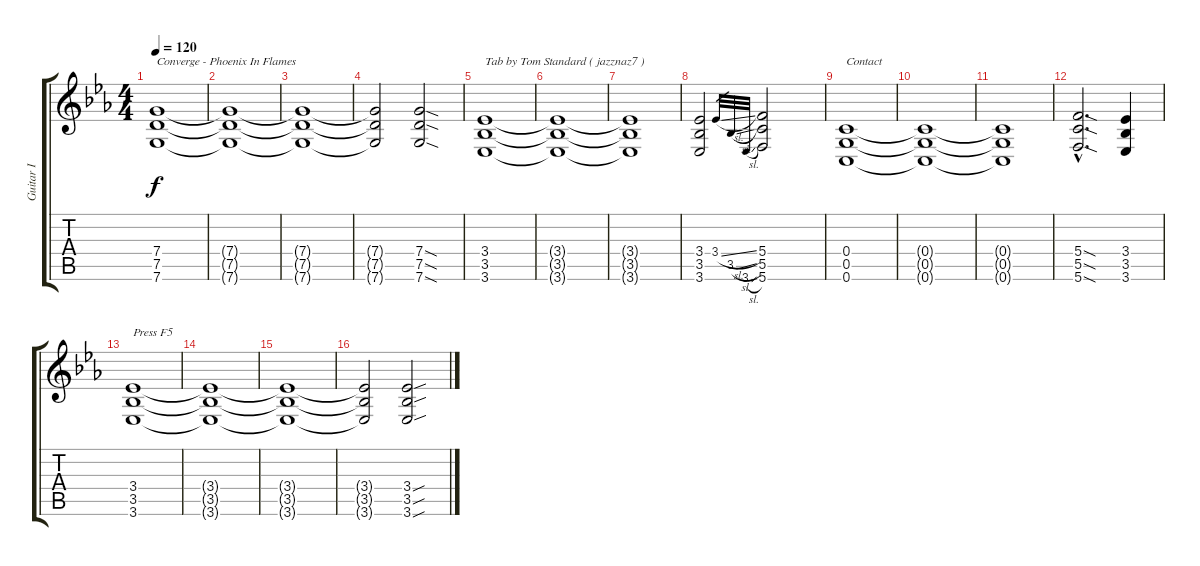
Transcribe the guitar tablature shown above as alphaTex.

\track ("Guitar I" "Guitar I") {instrument distortionguitar}
\staff {score tabs}
\tuning (D4 A3 F3 C3 G2 C2) {hide}
\ts (4 4)
\tempo 120
\clef g2
\ks eb
(7.4 7.5 7.6).1{txt "Converge - Phoenix In Flames" dy f instrument distortionguitar} |
(7.4{t} 7.5{t} 7.6{t}).1 |
(7.4{t} 7.5{t} 7.6{t}).1 |
(7.4{t} 7.5{t} 7.6{t}).2 (7.4{sod} 7.5{sod} 7.6{sod}).2 |
(3.4 3.5 3.6).1{txt "Tab by Tom Standard ( jazznaz7 )"} |
(3.4{t} 3.5{t} 3.6{t}).1 |
(3.4{t} 3.5{t} 3.6{t}).1 |
(3.4 3.5 3.6).2 3.4{sl}.32{gr} 3.5{sl}.32{gr} 3.6{sl}.32{gr} (5.4 5.5 5.6).2 |
(0.4 0.5 0.6).1{txt "Contact"} |
(0.4{t} 0.5{t} 0.6{t}).1 |
(0.4{t} 0.5{t} 0.6{t}).1 |
(5.4{sod hac} 5.5{sod hac} 5.6{sod hac}).2{d} (3.4 3.5 3.6).4 |
(3.4 3.5 3.6).1{txt "Press F5"} |
(3.4{t} 3.5{t} 3.6{t}).1 |
(3.4{t} 3.5{t} 3.6{t}).1 |
(3.4{t} 3.5{t} 3.6{t}).2 (3.4{sou} 3.5{sou} 3.6{sou}).2
